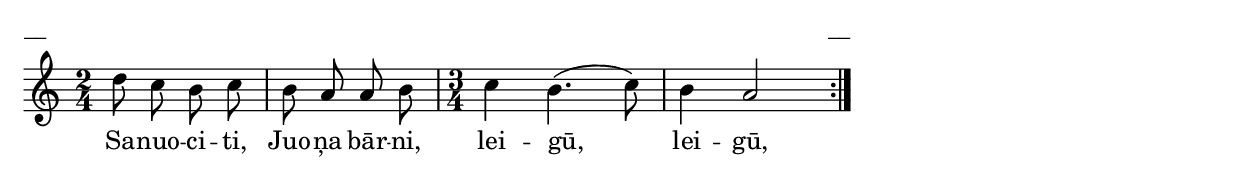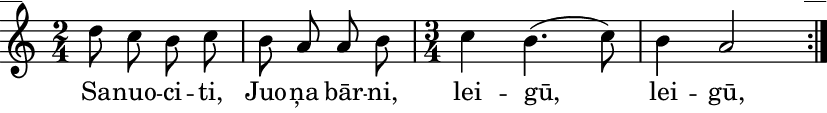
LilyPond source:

\version "2.13.18"
#(ly:set-option 'crop #t)

%\header {
%    title = "Sanuocit, Juoņa bārni"
%}
\paper {
line-width = 14\cm
left-margin = 0.4\cm
between-system-padding = 0.1\cm
between-system-space = 0.1\cm
}
\layout {
indent = #0
ragged-last = ##f
}

voiceA = \transpose d a { \relative c'' {
\clef "treble"
\key d \minor
\repeat volta 2 {
\time 2/4
g8 f e f | e8 d d e |
\time 3/4
f4 e4.( f8) | e4 d2 
}
} } 



lyricA = \lyricmode {
Sa -- nuo -- ci -- ti, Juo -- ņa bār -- ni, lei -- gū, lei -- gū, 
sa -- gai -- di -- ti Juo -- ņa dī -- nu, lei -- gū, lei -- gū.
}


fullScore = <<
\new Staff {
<<
\new Voice = "voiceA" { \oneVoice \autoBeamOff \voiceA }
\new Lyrics \lyricsto "voiceA" \lyricA
>>
}
>>

\score {
\fullScore
\header { piece = "__" opus = "__" }
}
\markup { \with-color #(x11-color 'white) \sans \smaller "__" }
\score {
\unfoldRepeats
\fullScore
\midi {
\context { \Staff \remove "Staff_performer" }
\context { \Voice \consists "Staff_performer" }
}
}


